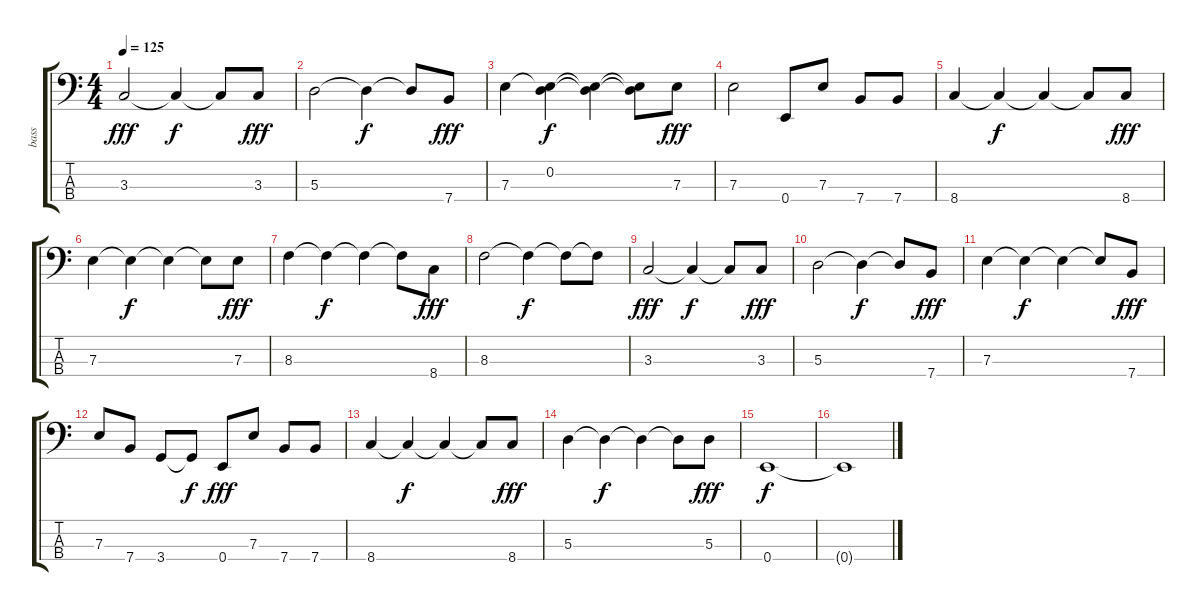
\track ("bass" "bass") {instrument electricbassfinger}
\staff {score tabs}
\tuning (G2 D2 A1 E1) {hide}
\ts (4 4)
\tempo 125
\clef f4
\ks c
3.3.2{dy fff} 3.3{t}.4{dy f} 3.3{t}.8 3.3.8{dy fff} |
5.3.2 5.3{t}.4{dy f} 5.3{t}.8 7.4.8{dy fff} |
7.3.4 (0.2 7.3{t}).4{dy f} (0.2{t} 7.3{t}).4 (0.2{t} 7.3{t}).8 7.3.8{dy fff} |
7.3.2 0.4.8 7.3.8 7.4.8 7.4.8 |
8.4.4 8.4{t}.4{dy f} 8.4{t}.4 8.4{t}.8 8.4.8{dy fff} |
7.3.4 7.3{t}.4{dy f} 7.3{t}.4 7.3{t}.8 7.3.8{dy fff} |
8.3.4 8.3{t}.4{dy f} 8.3{t}.4 8.3{t}.8 8.4.8{dy fff} |
8.3.2 8.3{t}.4{dy f} 8.3{t}.8 8.3{t}.8 |
3.3.2{dy fff} 3.3{t}.4{dy f} 3.3{t}.8 3.3.8{dy fff} |
5.3.2 5.3{t}.4{dy f} 5.3{t}.8 7.4.8{dy fff} |
7.3.4 7.3{t}.4{dy f} 7.3{t}.4 7.3{t}.8 7.4.8{dy fff} |
7.3.8 7.4.8 3.4.8 3.4{t}.8{dy f} 0.4.8{dy fff} 7.3.8 7.4.8 7.4.8 |
8.4.4 8.4{t}.4{dy f} 8.4{t}.4 8.4{t}.8 8.4.8{dy fff} |
5.3.4 5.3{t}.4{dy f} 5.3{t}.4 5.3{t}.8 5.3.8{dy fff} |
0.4.1{dy f} |
0.4{t}.1
